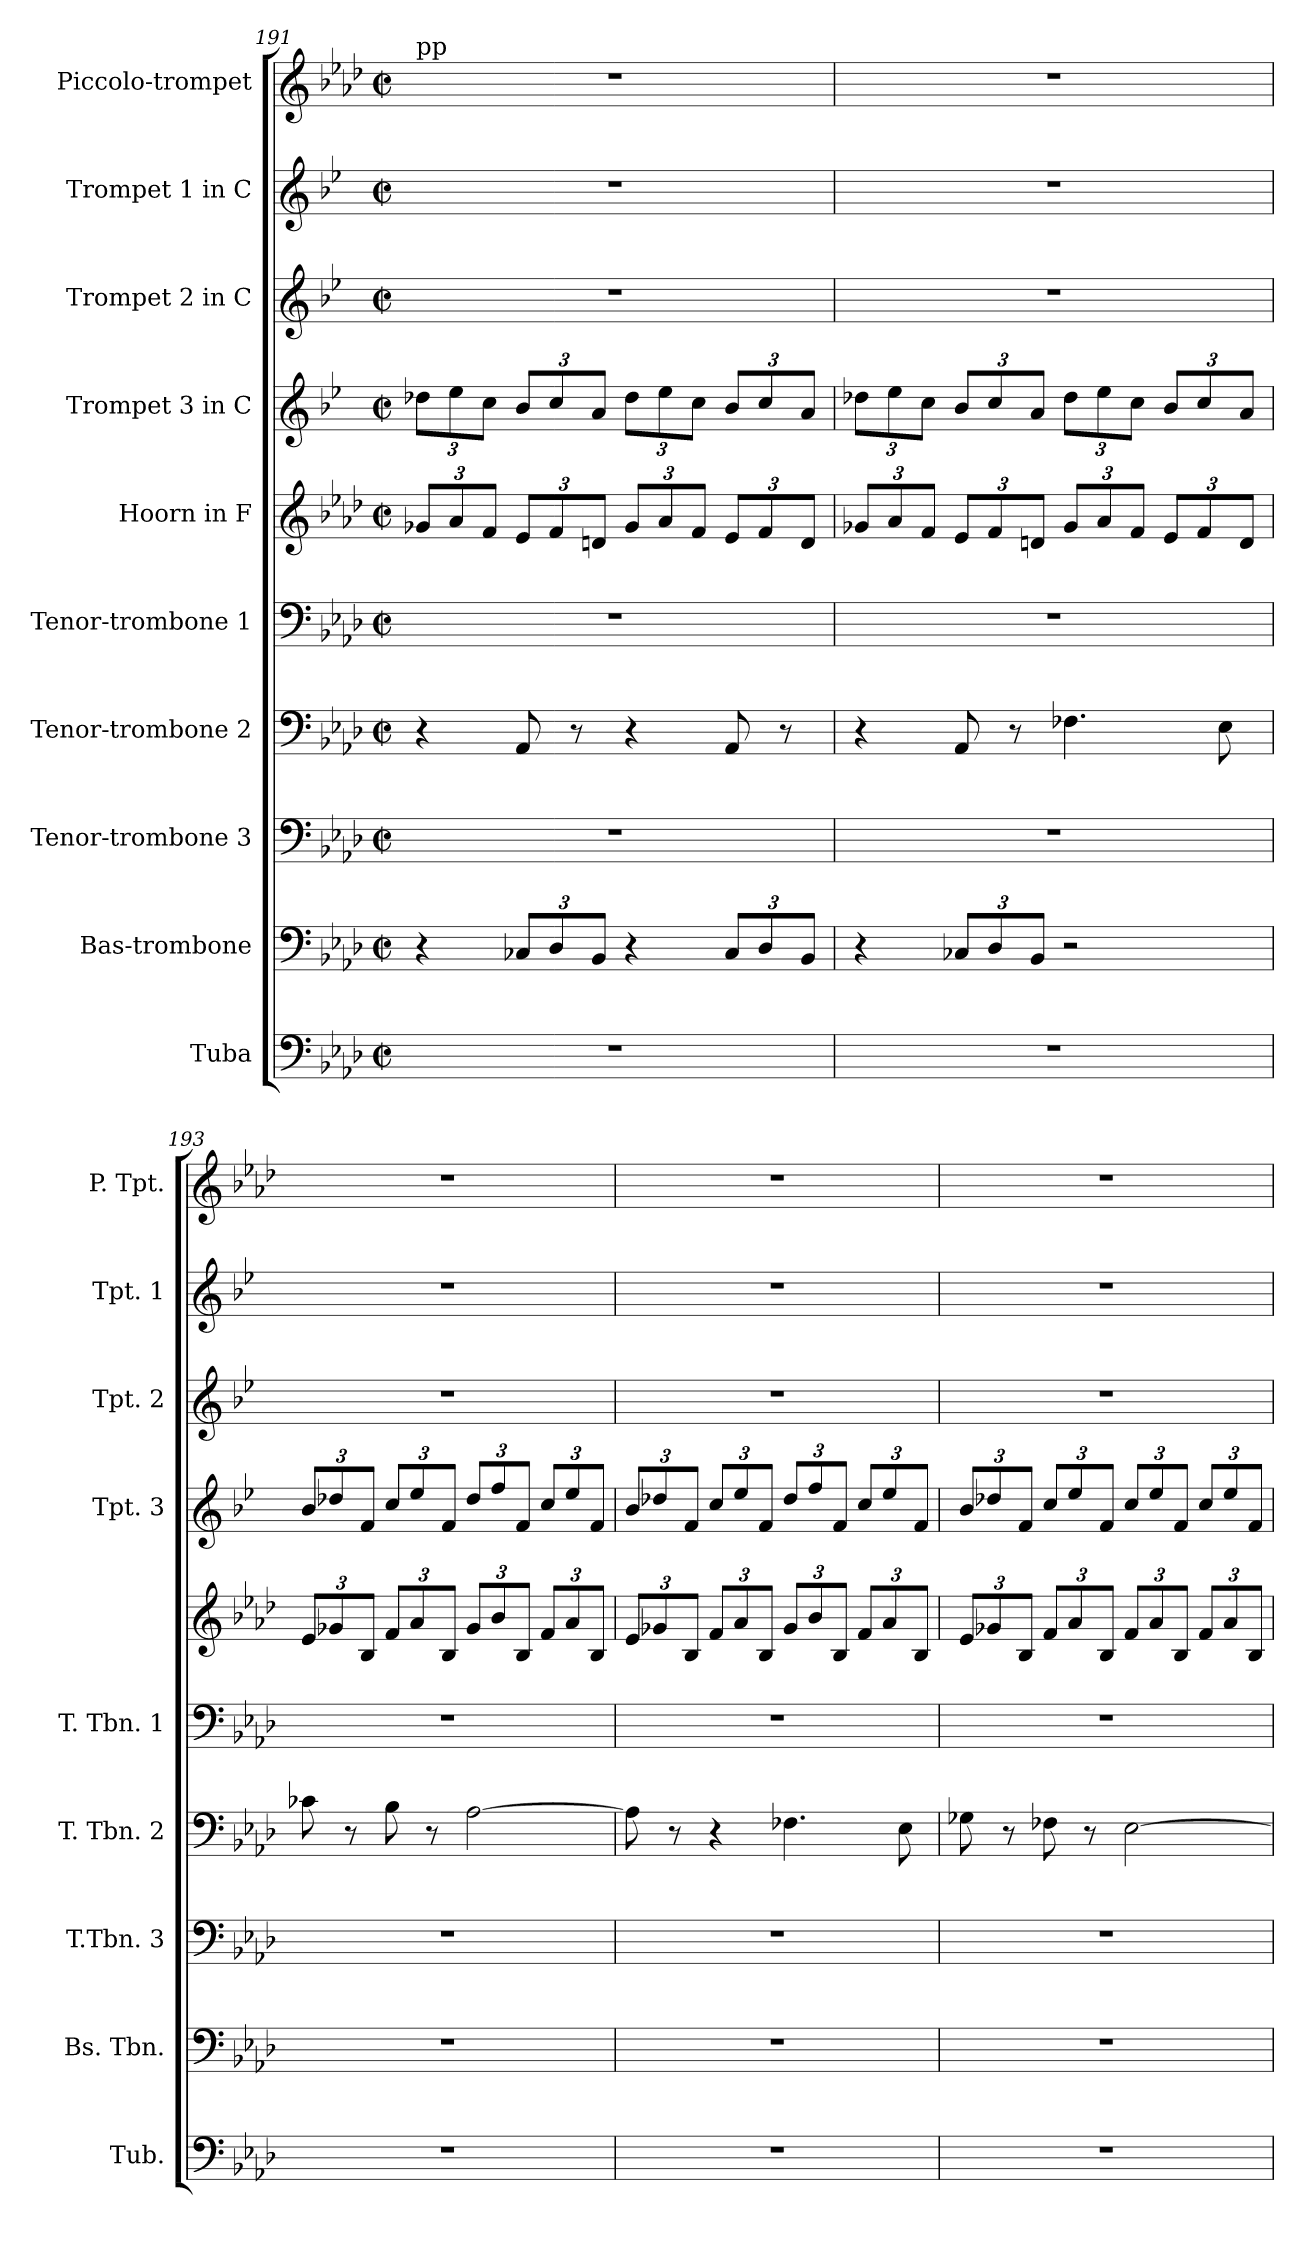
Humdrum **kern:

**kern	**kern	**kern	**kern	**kern	**kern	**kern	**kern	**kern	**kern
*part10	*part9	*part8	*part7	*part6	*part5	*part4	*part3	*part2	*part1
*staff10	*staff9	*staff8	*staff7	*staff6	*staff5	*staff4	*staff3	*staff2	*staff1
*I"Tuba	*I"Bas-trombone	*I"Tenor-trombone 3	*I"Tenor-trombone 2	*I"Tenor-trombone 1	*I"Hoorn in F	*I"Trompet 3 in C	*I"Trompet 2 in C	*I"Trompet 1 in C	*I"Piccolo-trompet
*I'Tub.	*I'Bs. Tbn.	*I'T.Tbn. 3	*I'T. Tbn. 2	*I'T. Tbn. 1	*	*I'Tpt. 3	*I'Tpt. 2	*I'Tpt. 1	*I'P. Tpt.
*clefF4	*clefF4	*clefF4	*clefF4	*clefF4	*clefG2	*clefG2	*clefG2	*clefG2	*clefG2
*	*	*	*	*	*ITrd4c7	*ITrd1c2	*ITrd1c2	*ITrd1c2	*ITrd-6c-10
*k[b-e-a-d-]	*k[b-e-a-d-]	*k[b-e-a-d-]	*k[b-e-a-d-]	*k[b-e-a-d-]	*k[b-e-a-d-g-]	*k[b-e-a-d-]	*k[b-e-a-d-]	*k[b-e-a-d-]	*k[b-e-a-d-g-c-]
*M2/2	*M2/2	*M2/2	*M2/2	*M2/2	*M2/2	*M2/2	*M2/2	*M2/2	*M2/2
*met(c|)	*met(c|)	*met(c|)	*met(c|)	*met(c|)	*met(c|)	*met(c|)	*met(c|)	*met(c|)	*met(c|)
*	*	*	*	*	*Xbrackettup	*Xbrackettup	*	*	*
=191	=191	=191	=191	=191	=191	=191	=191	=191	=191
!	!	!	!	!	!	!	!	!	!LO:TX:t=pp
1r	4r	1r	4r	1r	12c-X/L	12cc-X\L	1r	1r	1r
.	.	.	.	.	12d-/	12dd-\	.	.	.
.	.	.	.	.	12B-/J	12b-\J	.	.	.
*	*Xbrackettup	*	*	*	*	*	*	*	*
.	12C-X/L	.	8AA-/	.	12A-/L	12a-/L	.	.	.
.	12D-/	.	.	.	12B-/	12b-/	.	.	.
.	.	.	8r	.	.	.	.	.	.
.	12BB-/J	.	.	.	12Gn/J	12g/J	.	.	.
.	4r	.	4r	.	12c-/L	12cc-\L	.	.	.
.	.	.	.	.	12d-/	12dd-\	.	.	.
.	.	.	.	.	12B-/J	12b-\J	.	.	.
.	12C-/L	.	8AA-/	.	12A-/L	12a-/L	.	.	.
.	12D-/	.	.	.	12B-/	12b-/	.	.	.
.	.	.	8r	.	.	.	.	.	.
.	12BB-/J	.	.	.	12G/J	12g/J	.	.	.
=192	=192	=192	=192	=192	=192	=192	=192	=192	=192
1r	4r	1r	4r	1r	12c-X/L	12cc-X\L	1r	1r	1r
.	.	.	.	.	12d-/	12dd-\	.	.	.
.	.	.	.	.	12B-/J	12b-\J	.	.	.
.	12C-X/L	.	8AA-/	.	12A-/L	12a-/L	.	.	.
.	12D-/	.	.	.	12B-/	12b-/	.	.	.
.	.	.	8r	.	.	.	.	.	.
.	12BB-/J	.	.	.	12Gn/J	12g/J	.	.	.
.	2r	.	4.F-X\	.	12c-/L	12cc-\L	.	.	.
.	.	.	.	.	12d-/	12dd-\	.	.	.
.	.	.	.	.	12B-/J	12b-\J	.	.	.
.	.	.	.	.	12A-/L	12a-/L	.	.	.
.	.	.	.	.	12B-/	12b-/	.	.	.
.	.	.	8E-\	.	.	.	.	.	.
.	.	.	.	.	12G/J	12g/J	.	.	.
!!LO:PB:g=z
=193	=193	=193	=193	=193	=193	=193	=193	=193	=193
1r	1r	1r	8c-X\	1r	12A-/L	12a-/L	1r	1r	1r
.	.	.	.	.	12c-X/	12cc-X/	.	.	.
.	.	.	8r	.	.	.	.	.	.
.	.	.	.	.	12E-/J	12e-/J	.	.	.
.	.	.	8B-\	.	12B-/L	12b-/L	.	.	.
.	.	.	.	.	12d-/	12dd-/	.	.	.
.	.	.	8r	.	.	.	.	.	.
.	.	.	.	.	12E-/J	12e-/J	.	.	.
.	.	.	[2A-\	.	12c-/L	12cc-/L	.	.	.
.	.	.	.	.	12e-/	12ee-/	.	.	.
.	.	.	.	.	12E-/J	12e-/J	.	.	.
.	.	.	.	.	12B-/L	12b-/L	.	.	.
.	.	.	.	.	12d-/	12dd-/	.	.	.
.	.	.	.	.	12E-/J	12e-/J	.	.	.
=194	=194	=194	=194	=194	=194	=194	=194	=194	=194
1r	1r	1r	8A-\]	1r	12A-/L	12a-/L	1r	1r	1r
.	.	.	.	.	12c-X/	12cc-X/	.	.	.
.	.	.	8r	.	.	.	.	.	.
.	.	.	.	.	12E-/J	12e-/J	.	.	.
.	.	.	4r	.	12B-/L	12b-/L	.	.	.
.	.	.	.	.	12d-/	12dd-/	.	.	.
.	.	.	.	.	12E-/J	12e-/J	.	.	.
.	.	.	4.F-X\	.	12c-/L	12cc-/L	.	.	.
.	.	.	.	.	12e-/	12ee-/	.	.	.
.	.	.	.	.	12E-/J	12e-/J	.	.	.
.	.	.	.	.	12B-/L	12b-/L	.	.	.
.	.	.	.	.	12d-/	12dd-/	.	.	.
.	.	.	8E-\	.	.	.	.	.	.
.	.	.	.	.	12E-/J	12e-/J	.	.	.
=195	=195	=195	=195	=195	=195	=195	=195	=195	=195
1r	1r	1r	8G-X\	1r	12A-/L	12a-/L	1r	1r	1r
.	.	.	.	.	12c-X/	12cc-X/	.	.	.
.	.	.	8r	.	.	.	.	.	.
.	.	.	.	.	12E-/J	12e-/J	.	.	.
.	.	.	8F-X\	.	12B-/L	12b-/L	.	.	.
.	.	.	.	.	12d-/	12dd-/	.	.	.
.	.	.	8r	.	.	.	.	.	.
.	.	.	.	.	12E-/J	12e-/J	.	.	.
.	.	.	[2E-\	.	12B-/L	12b-/L	.	.	.
.	.	.	.	.	12d-/	12dd-/	.	.	.
.	.	.	.	.	12E-/J	12e-/J	.	.	.
.	.	.	.	.	12B-/L	12b-/L	.	.	.
.	.	.	.	.	12d-/	12dd-/	.	.	.
.	.	.	.	.	12E-/J	12e-/J	.	.	.
=	=	=	=	=	=	=	=	=	=
*-	*-	*-	*-	*-	*-	*-	*-	*-	*-
